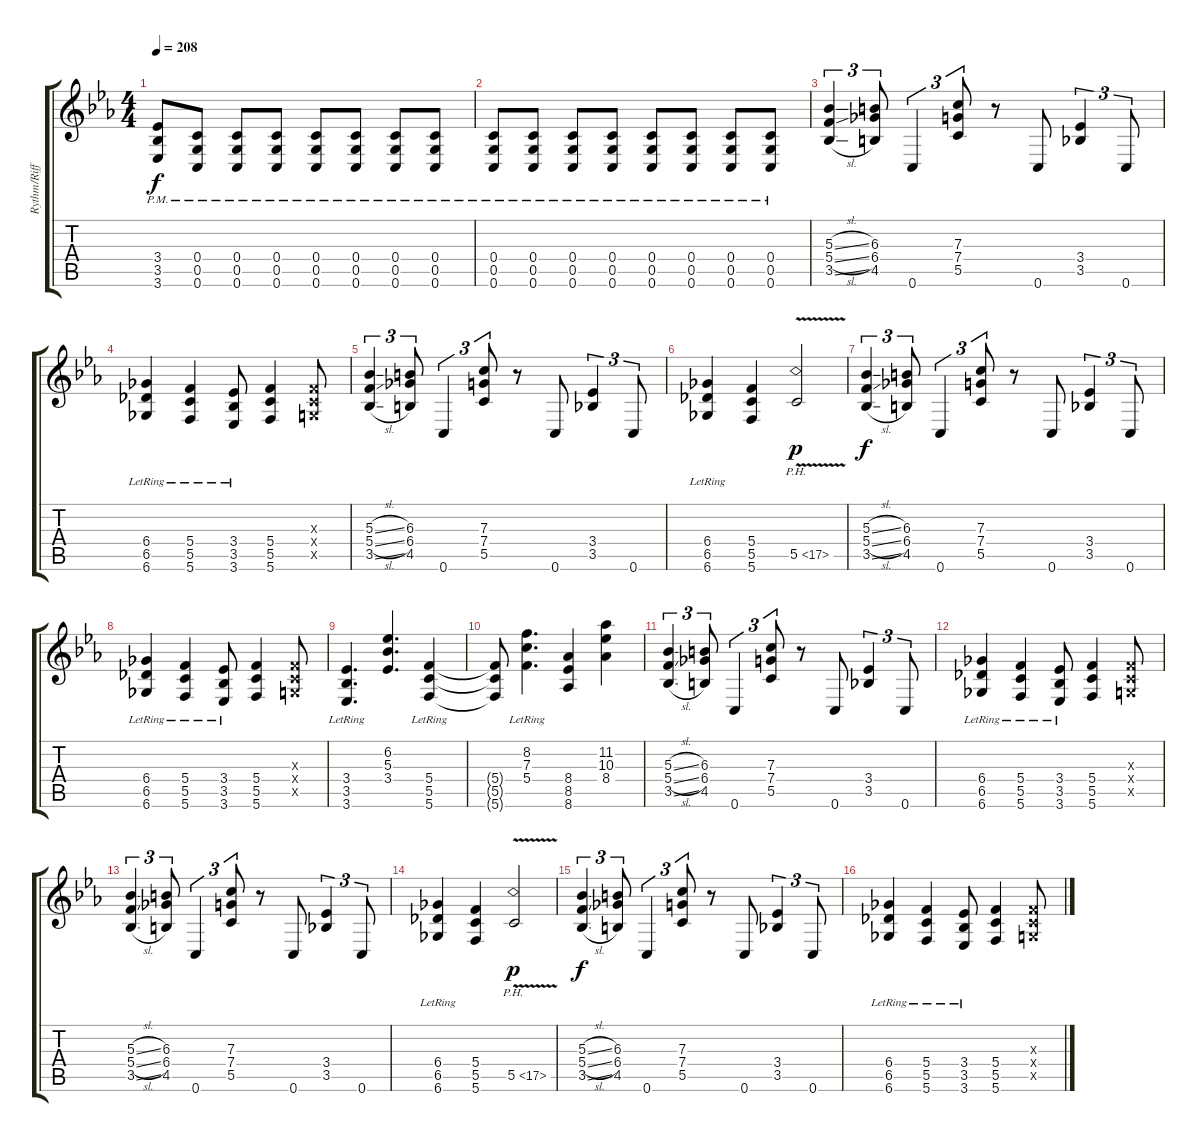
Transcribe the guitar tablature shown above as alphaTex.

\track ("Rythm/Riff" "Rythm/Riff") {instrument acousticguitarsteel}
\staff {score tabs}
\tuning (D4 A3 F3 C3 G2 C2) {hide}
\ts (4 4)
\tempo 208
\clef g2
\ks cminor
(3.4{pm} 3.5{pm} 3.6{pm}).8{dy f} (0.4{pm} 0.5{pm} 0.6{pm}).8 (0.4{pm} 0.5{pm} 0.6{pm}).8 (0.4{pm} 0.5{pm} 0.6{pm}).8 (0.4{pm} 0.5{pm} 0.6{pm}).8 (0.4{pm} 0.5{pm} 0.6{pm}).8 (0.4{pm} 0.5{pm} 0.6{pm}).8 (0.4{pm} 0.5{pm} 0.6{pm}).8 |
(0.4{pm} 0.5{pm} 0.6{pm}).8 (0.4{pm} 0.5{pm} 0.6{pm}).8 (0.4{pm} 0.5{pm} 0.6{pm}).8 (0.4{pm} 0.5{pm} 0.6{pm}).8 (0.4{pm} 0.5{pm} 0.6{pm}).8 (0.4{pm} 0.5{pm} 0.6{pm}).8 (0.4{pm} 0.5{pm} 0.6{pm}).8 (0.4{pm} 0.5{pm} 0.6{pm}).8 |
(5.3{sl} 5.4{sl} 3.5{sl}).4{tu (3 2)} (6.3 6.4 4.5).8{tu (3 2)} 0.6.4{tu (3 2)} (7.3 7.4 5.5).8{tu (3 2)} r.8 0.6.8 (3.4 3.5).4{tu (3 2)} 0.6.8{tu (3 2)} |
(6.4{lr} 6.5{lr} 6.6{lr}).4 (5.4{lr} 5.5{lr} 5.6{lr}).4 (3.4{lr} 3.5{lr} 3.6{lr}).8 (5.4 5.5 5.6).4 (0.3{x} 0.4{x} 0.5{x}).8 |
(5.3{sl} 5.4{sl} 3.5{sl}).4{tu (3 2)} (6.3 6.4 4.5).8{tu (3 2)} 0.6.4{tu (3 2)} (7.3 7.4 5.5).8{tu (3 2)} r.8 0.6.8 (3.4 3.5).4{tu (3 2)} 0.6.8{tu (3 2)} |
(6.4{lr} 6.5{lr} 6.6{lr}).4 (5.4 5.5 5.6).4 5.5{ph 12 v}.2{dy p} |
(5.3{sl} 5.4{sl} 3.5{sl}).4{tu (3 2) dy f} (6.3 6.4 4.5).8{tu (3 2)} 0.6.4{tu (3 2)} (7.3 7.4 5.5).8{tu (3 2)} r.8 0.6.8 (3.4 3.5).4{tu (3 2)} 0.6.8{tu (3 2)} |
(6.4{lr} 6.5{lr} 6.6{lr}).4 (5.4{lr} 5.5{lr} 5.6{lr}).4 (3.4{lr} 3.5{lr} 3.6{lr}).8 (5.4 5.5 5.6).4 (0.3{x} 0.4{x} 0.5{x}).8 |
(3.4{lr} 3.5{lr} 3.6{lr}).4{d} (6.2 5.3 3.4).4{d} (5.4{lr} 5.5{lr} 5.6{lr}).4 |
(5.4{t} 5.5{t} 5.6{t}).8 (8.2 7.3 5.4{lr}).4{d} (8.4 8.5 8.6).4 (11.2 10.3 8.4).4 |
(5.3{sl} 5.4{sl} 3.5{sl}).4{tu (3 2)} (6.3 6.4 4.5).8{tu (3 2)} 0.6.4{tu (3 2)} (7.3 7.4 5.5).8{tu (3 2)} r.8 0.6.8 (3.4 3.5).4{tu (3 2)} 0.6.8{tu (3 2)} |
(6.4{lr} 6.5{lr} 6.6{lr}).4 (5.4{lr} 5.5{lr} 5.6{lr}).4 (3.4{lr} 3.5{lr} 3.6{lr}).8 (5.4 5.5 5.6).4 (0.3{x} 0.4{x} 0.5{x}).8 |
(5.3{sl} 5.4{sl} 3.5{sl}).4{tu (3 2)} (6.3 6.4 4.5).8{tu (3 2)} 0.6.4{tu (3 2)} (7.3 7.4 5.5).8{tu (3 2)} r.8 0.6.8 (3.4 3.5).4{tu (3 2)} 0.6.8{tu (3 2)} |
(6.4{lr} 6.5{lr} 6.6{lr}).4 (5.4 5.5 5.6).4 5.5{ph 12 v}.2{dy p} |
(5.3{sl} 5.4{sl} 3.5{sl}).4{tu (3 2) dy f} (6.3 6.4 4.5).8{tu (3 2)} 0.6.4{tu (3 2)} (7.3 7.4 5.5).8{tu (3 2)} r.8 0.6.8 (3.4 3.5).4{tu (3 2)} 0.6.8{tu (3 2)} |
(6.4{lr} 6.5{lr} 6.6{lr}).4 (5.4{lr} 5.5{lr} 5.6{lr}).4 (3.4{lr} 3.5{lr} 3.6{lr}).8 (5.4 5.5 5.6).4 (0.3{x} 0.4{x} 0.5{x}).8
